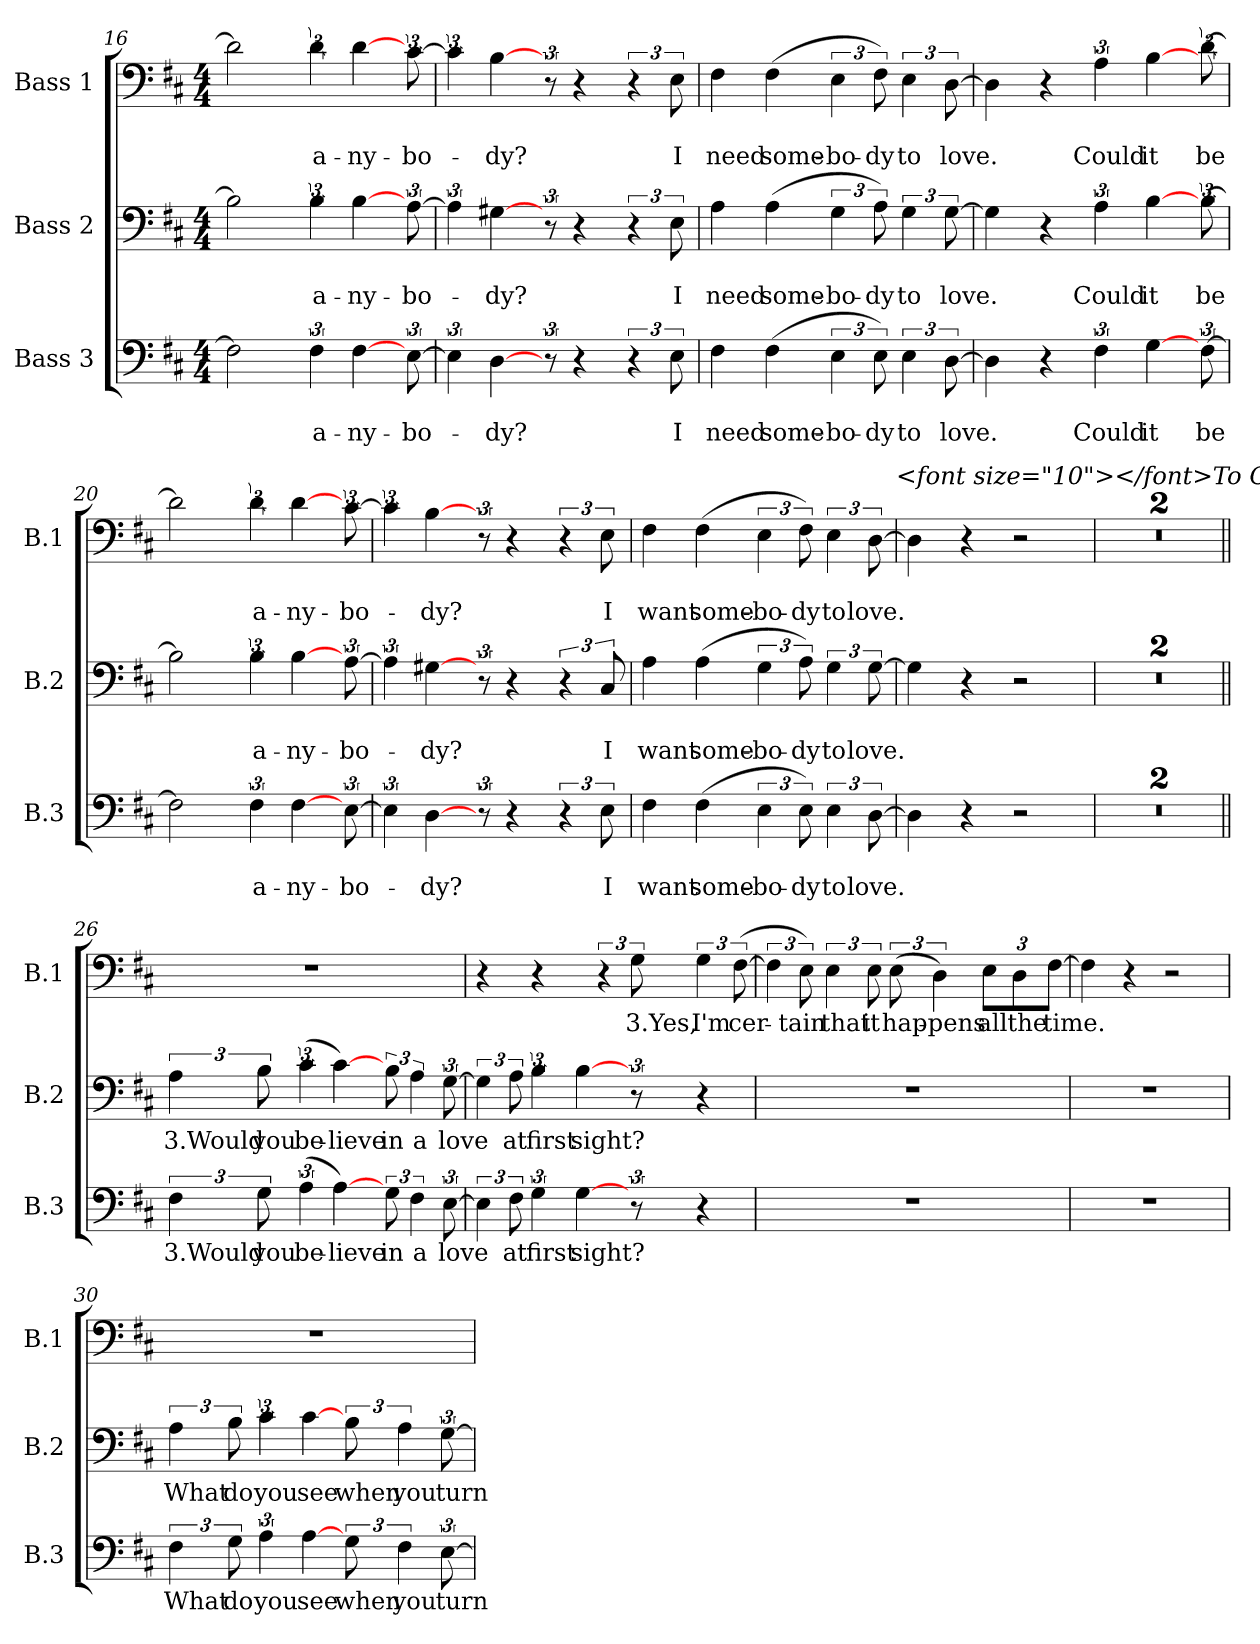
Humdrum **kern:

**kern	**text	**text	**kern	**text	**text	**kern	**text	**text
*part3	*part3	*part3	*part2	*part2	*part2	*part1	*part1	*part1
*staff3	*staff3	*staff3	*staff2	*staff2	*staff2	*staff1	*staff1	*staff1
*I"Bass 3	*	*	*I"Bass 2	*	*	*I"Bass 1	*	*
*I'B.3	*	*	*I'B.2	*	*	*I'B.1	*	*
!!LO:PB:g=z
*clefF4	*	*	*clefF4	*	*	*clefF4	*	*
*k[f#c#]	*	*	*k[f#c#]	*	*	*k[f#c#]	*	*
*M4/4	*	*	*M4/4	*	*	*M4/4	*	*
=16	=16	=16	=16	=16	=16	=16	=16	=16
2F#\]	.	.	2B\]	.	.	2d\]	.	.
(6F#\	.	a-	(6B\	.	a-	(6d\	.	a-
[4F#\	.	-ny-	[4B\	.	-ny-	[4d\	.	-ny-
[12E\	.	-bo-	[12A\	.	-bo-	[12c#\	.	-bo-
=17	=17	=17	=17	=17	=17	=17	=17	=17
6E\]	.	.	6A\]	.	.	6c#\]	.	.
[4D\	.	-dy?	[4G#X\	.	-dy?	[4B\	.	-dy?
12r	.	.	12r	.	.	12r	.	.
4r	.	.	4r	.	.	4r	.	.
6r	.	.	6r	.	.	6r	.	.
12E\	.	I	12E\	.	I	12E\	.	I
=18	=18	=18	=18	=18	=18	=18	=18	=18
4F#\	.	need	4A\	.	need	4F#\	.	need
(4F#\	.	some-	(4A\	.	some-	(4F#\	.	some-
6E\	.	-bo-	6G\	.	-bo-	6E\	.	-bo-
12E\)	.	-dy	12A\)	.	-dy	12F#\)	.	-dy
6E\	.	to	6G\	.	to	6E\	.	to
[12D\	.	love.	[12G\	.	love.	[12D\	.	love.
=19	=19	=19	=19	=19	=19	=19	=19	=19
4D\]	.	.	4G\]	.	.	4D\]	.	.
4r	.	.	4r	.	.	4r	.	.
6F#\	.	Could	6A\	.	Could	6A\	.	Could
[4G\	.	it	[4B\	.	it	[4B\	.	it
[12F#\	.	be	[12B\	.	be	[12d\	.	be
!!LO:LB:g=z
=20	=20	=20	=20	=20	=20	=20	=20	=20
2F#\]	.	.	2B\]	.	.	2d\]	.	.
(6F#\	.	a-	(6B\	.	a-	(6d\	.	a-
[4F#\	.	-ny-	[4B\	.	-ny-	[4d\	.	-ny-
[12E\	.	-bo-	[12A\	.	-bo-	[12c#\	.	-bo-
=21	=21	=21	=21	=21	=21	=21	=21	=21
6E\]	.	.	6A\]	.	.	6c#\]	.	.
[4D\	.	-dy?	[4G#X\	.	-dy?	[4B\	.	-dy?
12r	.	.	12r	.	.	12r	.	.
4r	.	.	4r	.	.	4r	.	.
6r	.	.	6r	.	.	6r	.	.
12E\	.	I	12C#/	.	I	12E\	.	I
=22	=22	=22	=22	=22	=22	=22	=22	=22
4F#\	.	want	4A\	.	want	4F#\	.	want
(4F#\	.	some-	(4A\	.	some-	(4F#\	.	some-
6E\	.	-bo-	6G\	.	-bo-	6E\	.	-bo-
12E\)	.	-dy	12A\)	.	-dy	12F#\)	.	-dy
6E\	.	to	6G\	.	to	6E\	.	-to
[12D\	.	love.	[12G\	.	love.	[12D\	.	love.
!	!	!	!	!	!	!LO:TX:a:t=<i><font size="10"></font>To Coda</i>	!	!
=23	=23	=23	=23	=23	=23	=23	=23	=23
4D\]	.	.	4G\]	.	.	4D\]	.	.
4r	.	.	4r	.	.	4r	.	.
2r	.	.	2r	.	.	2r	.	.
=24	=24	=24	=24	=24	=24	=24	=24	=24
1r	.	.	1r	.	.	1r	.	.
=25	=25	=25	=25	=25	=25	=25	=25	=25
1r	.	.	1r	.	.	1r	.	.
!!LO:LB:g=z
=26||	=26||	=26||	=26||	=26||	=26||	=26||	=26||	=26||
6F#\	3.Would	.	6A\	3.Would	.	1r	.	.
12G\	you	.	12B\	you	.	.	.	.
(6A\	be-	.	(6c#\	be-	.	.	.	.
[4A\)	-lieve	.	[4c#\)	-lieve	.	.	.	.
12G\	in	.	12B\	in	.	.	.	.
6F#\	a	.	6A\	a	.	.	.	.
[12E\	love	.	[12G\	love	.	.	.	.
=27	=27	=27	=27	=27	=27	=27	=27	=27
6E\]	.	.	6G\]	.	.	4r	.	.
12F#\	at	.	12A\	at	.	.	.	.
6G\	first	.	6B\	first	.	4r	.	.
[4G\	sight?	.	[4B\	sight?	.	.	.	.
.	.	.	.	.	.	6r	.	.
12r	.	.	12r	.	.	12G\	3.Yes,	.
4r	.	.	4r	.	.	6G\	I'm	.
.	.	.	.	.	.	([12F#\	cer-	.
=28	=28	=28	=28	=28	=28	=28	=28	=28
1r	.	.	1r	.	.	6F#\]	.	.
.	.	.	.	.	.	12E\)	-tain	.
.	.	.	.	.	.	6E\	that	.
.	.	.	.	.	.	12E\	it	.
.	.	.	.	.	.	(12E\	hap-	.
.	.	.	.	.	.	6D\)	-pens	.
*	*	*	*	*	*	*Xbrackettup	*	*
.	.	.	.	.	.	12E\L	all	.
.	.	.	.	.	.	12D\	the	.
.	.	.	.	.	.	[12F#\J	time.	.
!!LO:PB:g=z
=29	=29	=29	=29	=29	=29	=29	=29	=29
1r	.	.	1r	.	.	4F#\]	.	.
.	.	.	.	.	.	4r	.	.
.	.	.	.	.	.	2r	.	.
=30	=30	=30	=30	=30	=30	=30	=30	=30
6F#\	What	.	6A\	What	.	1r	.	.
12G\	do	.	12B\	do	.	.	.	.
6A\	you	.	6c#\	you	.	.	.	.
[4A\	see	.	[4c#\	see	.	.	.	.
12G\	when	.	12B\	when	.	.	.	.
6F#\	you	.	6A\	you	.	.	.	.
[12E\	turn	.	[12G\	turn	.	.	.	.
=	=	=	=	=	=	=	=	=
*-	*-	*-	*-	*-	*-	*-	*-	*-
